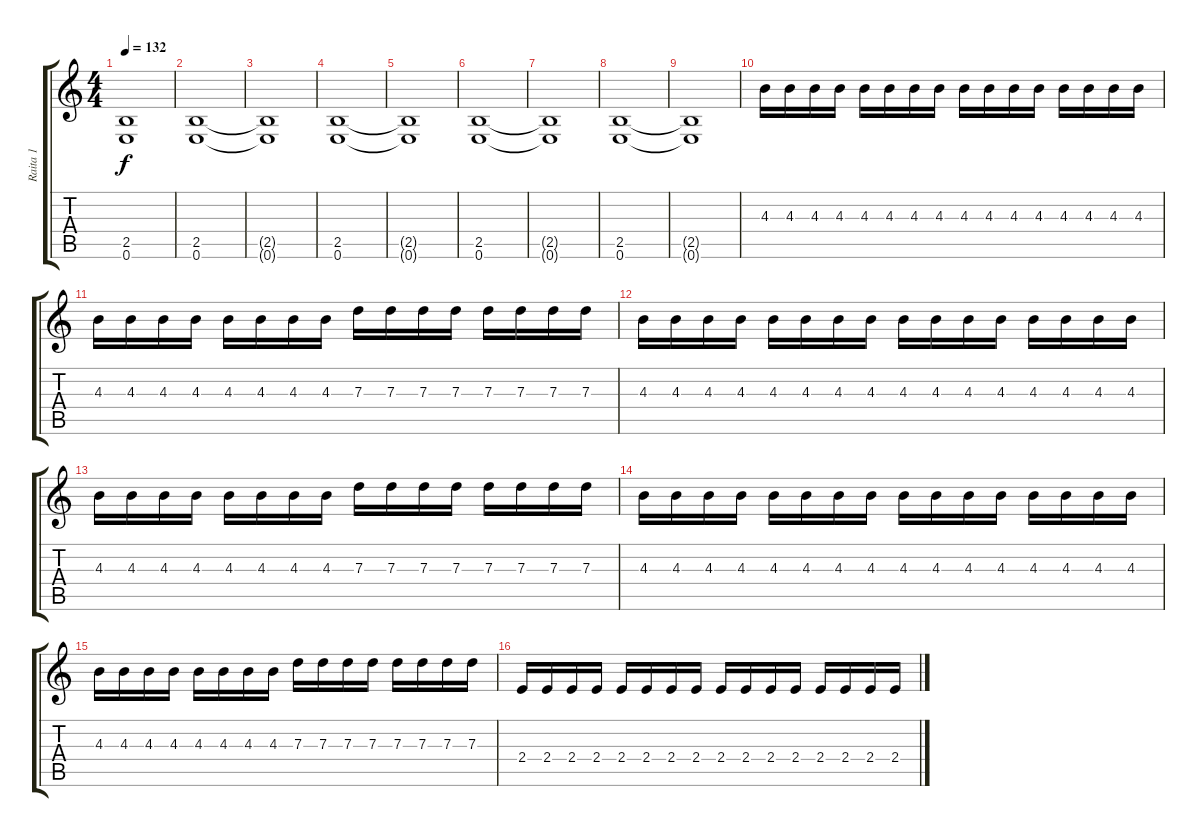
\track ("Raita 1" "Raita 1") {instrument overdrivenguitar}
\staff {score tabs}
\tuning (E4 B3 G3 D3 A2 E2) {hide}
\ts (4 4)
\tempo 132
\clef g2
\ks c
(2.5{t} 0.6{t}).1{dy f} |
(2.5 0.6).1 |
(2.5{t} 0.6{t}).1 |
(2.5 0.6).1 |
(2.5{t} 0.6{t}).1 |
(2.5 0.6).1 |
(2.5{t} 0.6{t}).1 |
(2.5 0.6).1 |
(2.5{t} 0.6{t}).1 |
4.3.16 4.3.16 4.3.16 4.3.16 4.3.16 4.3.16 4.3.16 4.3.16 4.3.16 4.3.16 4.3.16 4.3.16 4.3.16 4.3.16 4.3.16 4.3.16 |
4.3.16 4.3.16 4.3.16 4.3.16 4.3.16 4.3.16 4.3.16 4.3.16 7.3.16 7.3.16 7.3.16 7.3.16 7.3.16 7.3.16 7.3.16 7.3.16 |
4.3.16 4.3.16 4.3.16 4.3.16 4.3.16 4.3.16 4.3.16 4.3.16 4.3.16 4.3.16 4.3.16 4.3.16 4.3.16 4.3.16 4.3.16 4.3.16 |
4.3.16 4.3.16 4.3.16 4.3.16 4.3.16 4.3.16 4.3.16 4.3.16 7.3.16 7.3.16 7.3.16 7.3.16 7.3.16 7.3.16 7.3.16 7.3.16 |
4.3.16 4.3.16 4.3.16 4.3.16 4.3.16 4.3.16 4.3.16 4.3.16 4.3.16 4.3.16 4.3.16 4.3.16 4.3.16 4.3.16 4.3.16 4.3.16 |
4.3.16 4.3.16 4.3.16 4.3.16 4.3.16 4.3.16 4.3.16 4.3.16 7.3.16 7.3.16 7.3.16 7.3.16 7.3.16 7.3.16 7.3.16 7.3.16 |
2.4.16 2.4.16 2.4.16 2.4.16 2.4.16 2.4.16 2.4.16 2.4.16 2.4.16 2.4.16 2.4.16 2.4.16 2.4.16 2.4.16 2.4.16 2.4.16
